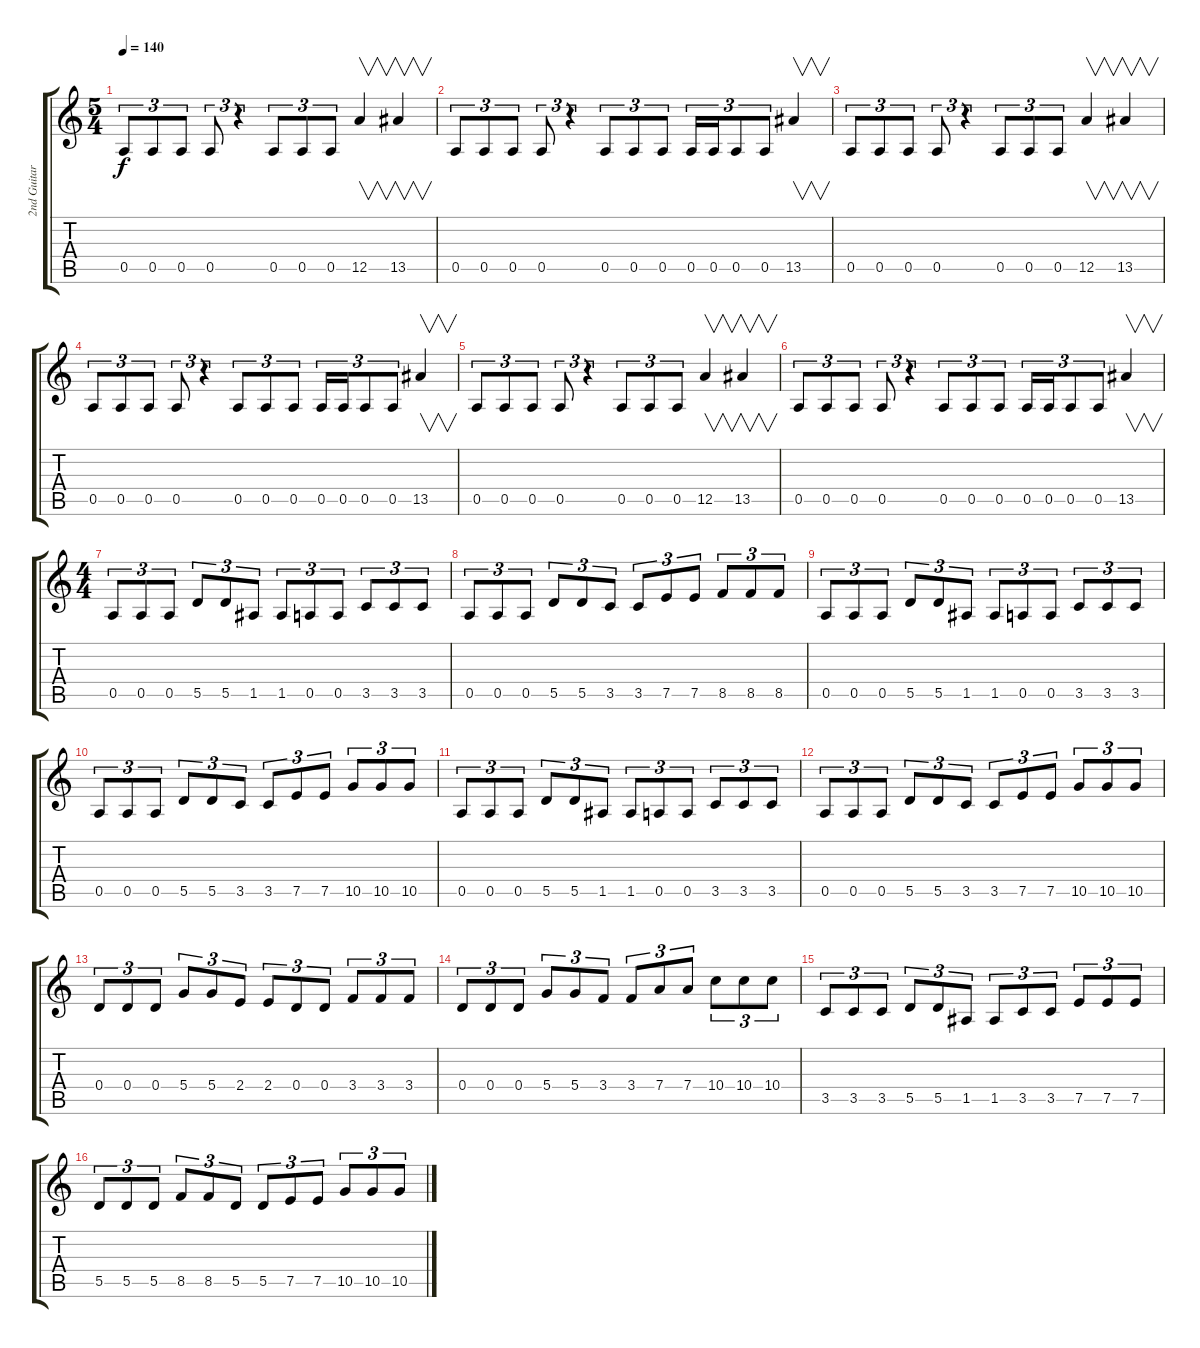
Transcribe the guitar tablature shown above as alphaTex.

\track ("2nd Guitar" "2nd Guitar") {instrument overdrivenguitar}
\staff {score tabs}
\tuning (E4 B3 G3 D3 A2 E2) {hide}
\ts (5 4)
\tempo 140
\clef g2
\ks c
0.5.8{tu (3 2) dy f} 0.5.8{tu (3 2)} 0.5.8{tu (3 2)} 0.5.8{tu (3 2)} r.4{tu (3 2)} 0.5.8{tu (3 2)} 0.5.8{tu (3 2)} 0.5.8{tu (3 2)} 12.5.4{v} 13.5.4{v} |
0.5.8{tu (3 2)} 0.5.8{tu (3 2)} 0.5.8{tu (3 2)} 0.5.8{tu (3 2)} r.4{tu (3 2)} 0.5.8{tu (3 2)} 0.5.8{tu (3 2)} 0.5.8{tu (3 2)} 0.5.16{tu (3 2)} 0.5.16{tu (3 2)} 0.5.8{tu (3 2)} 0.5.8{tu (3 2)} 13.5.4{v} |
0.5.8{tu (3 2)} 0.5.8{tu (3 2)} 0.5.8{tu (3 2)} 0.5.8{tu (3 2)} r.4{tu (3 2)} 0.5.8{tu (3 2)} 0.5.8{tu (3 2)} 0.5.8{tu (3 2)} 12.5.4{v} 13.5.4{v} |
0.5.8{tu (3 2)} 0.5.8{tu (3 2)} 0.5.8{tu (3 2)} 0.5.8{tu (3 2)} r.4{tu (3 2)} 0.5.8{tu (3 2)} 0.5.8{tu (3 2)} 0.5.8{tu (3 2)} 0.5.16{tu (3 2)} 0.5.16{tu (3 2)} 0.5.8{tu (3 2)} 0.5.8{tu (3 2)} 13.5.4{v} |
0.5.8{tu (3 2)} 0.5.8{tu (3 2)} 0.5.8{tu (3 2)} 0.5.8{tu (3 2)} r.4{tu (3 2)} 0.5.8{tu (3 2)} 0.5.8{tu (3 2)} 0.5.8{tu (3 2)} 12.5.4{v} 13.5.4{v} |
0.5.8{tu (3 2)} 0.5.8{tu (3 2)} 0.5.8{tu (3 2)} 0.5.8{tu (3 2)} r.4{tu (3 2)} 0.5.8{tu (3 2)} 0.5.8{tu (3 2)} 0.5.8{tu (3 2)} 0.5.16{tu (3 2)} 0.5.16{tu (3 2)} 0.5.8{tu (3 2)} 0.5.8{tu (3 2)} 13.5.4{v} |
\ts (4 4)
0.5.8{tu (3 2)} 0.5.8{tu (3 2)} 0.5.8{tu (3 2)} 5.5.8{tu (3 2)} 5.5.8{tu (3 2)} 1.5.8{tu (3 2)} 1.5.8{tu (3 2)} 0.5.8{tu (3 2)} 0.5.8{tu (3 2)} 3.5.8{tu (3 2)} 3.5.8{tu (3 2)} 3.5.8{tu (3 2)} |
0.5.8{tu (3 2)} 0.5.8{tu (3 2)} 0.5.8{tu (3 2)} 5.5.8{tu (3 2)} 5.5.8{tu (3 2)} 3.5.8{tu (3 2)} 3.5.8{tu (3 2)} 7.5.8{tu (3 2)} 7.5.8{tu (3 2)} 8.5.8{tu (3 2)} 8.5.8{tu (3 2)} 8.5.8{tu (3 2)} |
0.5.8{tu (3 2)} 0.5.8{tu (3 2)} 0.5.8{tu (3 2)} 5.5.8{tu (3 2)} 5.5.8{tu (3 2)} 1.5.8{tu (3 2)} 1.5.8{tu (3 2)} 0.5.8{tu (3 2)} 0.5.8{tu (3 2)} 3.5.8{tu (3 2)} 3.5.8{tu (3 2)} 3.5.8{tu (3 2)} |
0.5.8{tu (3 2)} 0.5.8{tu (3 2)} 0.5.8{tu (3 2)} 5.5.8{tu (3 2)} 5.5.8{tu (3 2)} 3.5.8{tu (3 2)} 3.5.8{tu (3 2)} 7.5.8{tu (3 2)} 7.5.8{tu (3 2)} 10.5.8{tu (3 2)} 10.5.8{tu (3 2)} 10.5.8{tu (3 2)} |
0.5.8{tu (3 2)} 0.5.8{tu (3 2)} 0.5.8{tu (3 2)} 5.5.8{tu (3 2)} 5.5.8{tu (3 2)} 1.5.8{tu (3 2)} 1.5.8{tu (3 2)} 0.5.8{tu (3 2)} 0.5.8{tu (3 2)} 3.5.8{tu (3 2)} 3.5.8{tu (3 2)} 3.5.8{tu (3 2)} |
0.5.8{tu (3 2)} 0.5.8{tu (3 2)} 0.5.8{tu (3 2)} 5.5.8{tu (3 2)} 5.5.8{tu (3 2)} 3.5.8{tu (3 2)} 3.5.8{tu (3 2)} 7.5.8{tu (3 2)} 7.5.8{tu (3 2)} 10.5.8{tu (3 2)} 10.5.8{tu (3 2)} 10.5.8{tu (3 2)} |
0.4.8{tu (3 2)} 0.4.8{tu (3 2)} 0.4.8{tu (3 2)} 5.4.8{tu (3 2)} 5.4.8{tu (3 2)} 2.4.8{tu (3 2)} 2.4.8{tu (3 2)} 0.4.8{tu (3 2)} 0.4.8{tu (3 2)} 3.4.8{tu (3 2)} 3.4.8{tu (3 2)} 3.4.8{tu (3 2)} |
0.4.8{tu (3 2)} 0.4.8{tu (3 2)} 0.4.8{tu (3 2)} 5.4.8{tu (3 2)} 5.4.8{tu (3 2)} 3.4.8{tu (3 2)} 3.4.8{tu (3 2)} 7.4.8{tu (3 2)} 7.4.8{tu (3 2)} 10.4.8{tu (3 2)} 10.4.8{tu (3 2)} 10.4.8{tu (3 2)} |
3.5.8{tu (3 2)} 3.5.8{tu (3 2)} 3.5.8{tu (3 2)} 5.5.8{tu (3 2)} 5.5.8{tu (3 2)} 1.5.8{tu (3 2)} 1.5.8{tu (3 2)} 3.5.8{tu (3 2)} 3.5.8{tu (3 2)} 7.5.8{tu (3 2)} 7.5.8{tu (3 2)} 7.5.8{tu (3 2)} |
5.5.8{tu (3 2)} 5.5.8{tu (3 2)} 5.5.8{tu (3 2)} 8.5.8{tu (3 2)} 8.5.8{tu (3 2)} 5.5.8{tu (3 2)} 5.5.8{tu (3 2)} 7.5.8{tu (3 2)} 7.5.8{tu (3 2)} 10.5.8{tu (3 2)} 10.5.8{tu (3 2)} 10.5.8{tu (3 2)}
